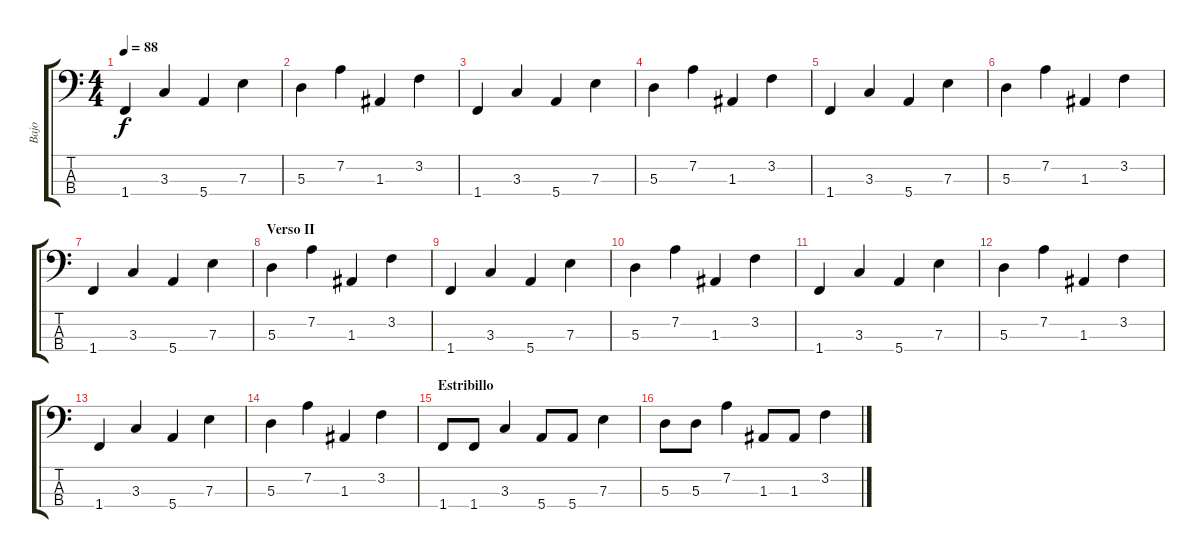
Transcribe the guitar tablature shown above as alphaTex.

\track ("Bajo" "Bajo") {instrument electricbassfinger}
\staff {score tabs}
\tuning (G2 D2 A1 E1) {hide}
\ts (4 4)
\tempo 88
\clef f4
\ks c
1.4.4{dy f} 3.3.4 5.4.4 7.3.4 |
5.3.4 7.2.4 1.3.4 3.2.4 |
1.4.4 3.3.4 5.4.4 7.3.4 |
5.3.4 7.2.4 1.3.4 3.2.4 |
1.4.4 3.3.4 5.4.4 7.3.4 |
5.3.4 7.2.4 1.3.4 3.2.4 |
1.4.4 3.3.4 5.4.4 7.3.4 |
\section ("" "Verso II")
5.3.4 7.2.4 1.3.4 3.2.4 |
1.4.4 3.3.4 5.4.4 7.3.4 |
5.3.4 7.2.4 1.3.4 3.2.4 |
1.4.4 3.3.4 5.4.4 7.3.4 |
5.3.4 7.2.4 1.3.4 3.2.4 |
1.4.4 3.3.4 5.4.4 7.3.4 |
5.3.4 7.2.4 1.3.4 3.2.4 |
\section ("" "Estribillo")
1.4.8 1.4.8 3.3.4 5.4.8 5.4.8 7.3.4 |
5.3.8 5.3.8 7.2.4 1.3.8 1.3.8 3.2.4
